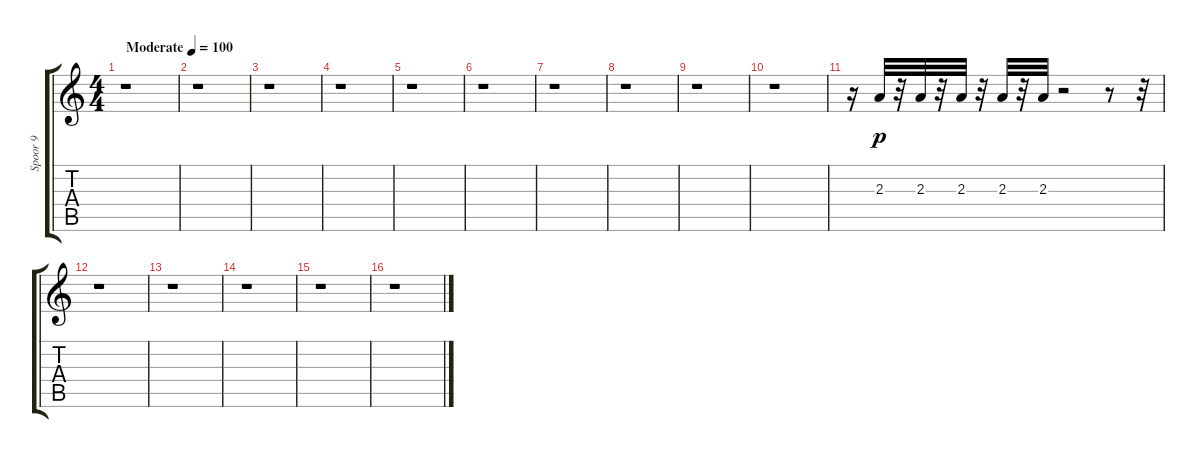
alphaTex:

\track ("Spoor 9" "Spoor 9") {instrument banjo}
\staff {score tabs}
\tuning (E4 B3 G3 D3 A2 E2) {hide}
\displaytranspose 12
\ts (4 4)
\tempo (100 "Moderate")
\clef g2
\ks c
r.1{dy p instrument banjo} |
r.1 |
r.1 |
r.1 |
r.1 |
r.1 |
r.1 |
r.1 |
r.1 |
r.1 |
r.16 2.3.32 r.32 2.3.32 r.32 2.3.32 r.32 2.3.32 r.32 2.3.32 r.2 r.8 r.32 |
r.1 |
r.1 |
r.1 |
r.1 |
r.1
